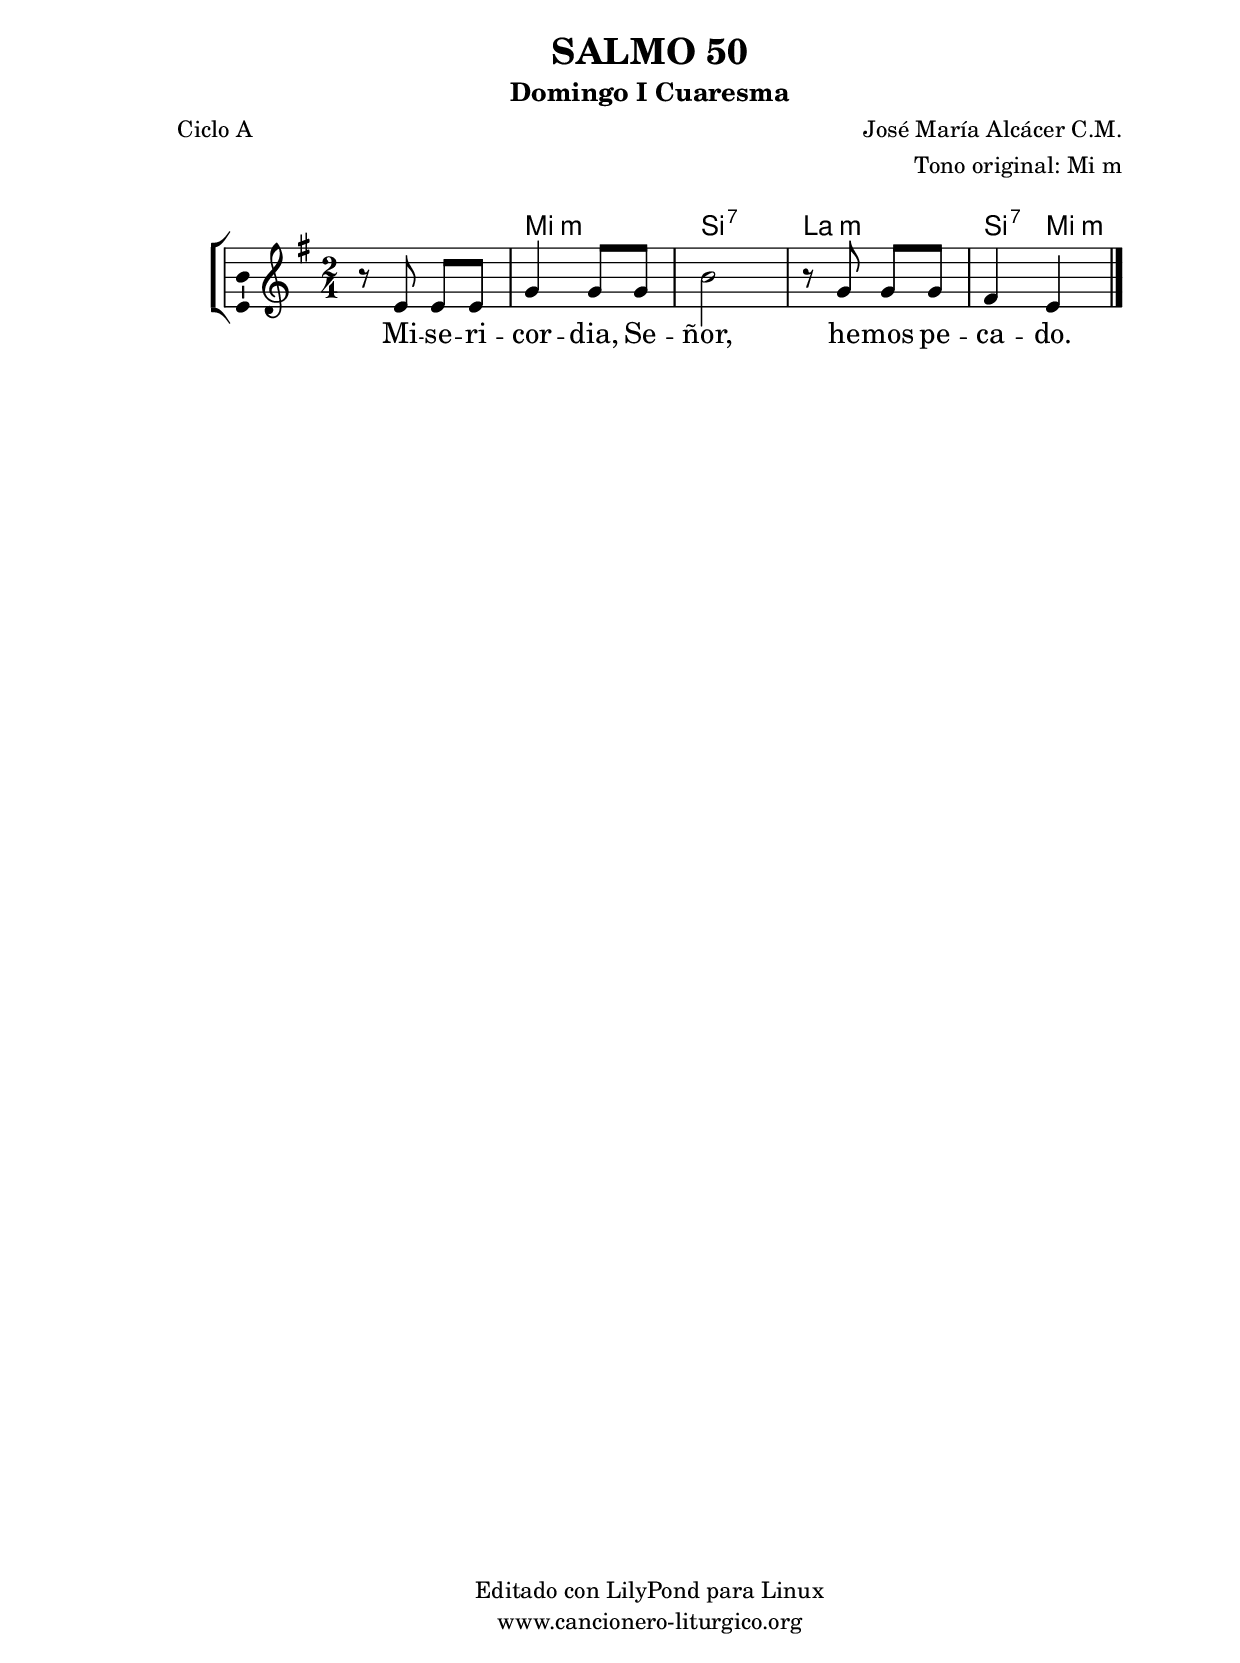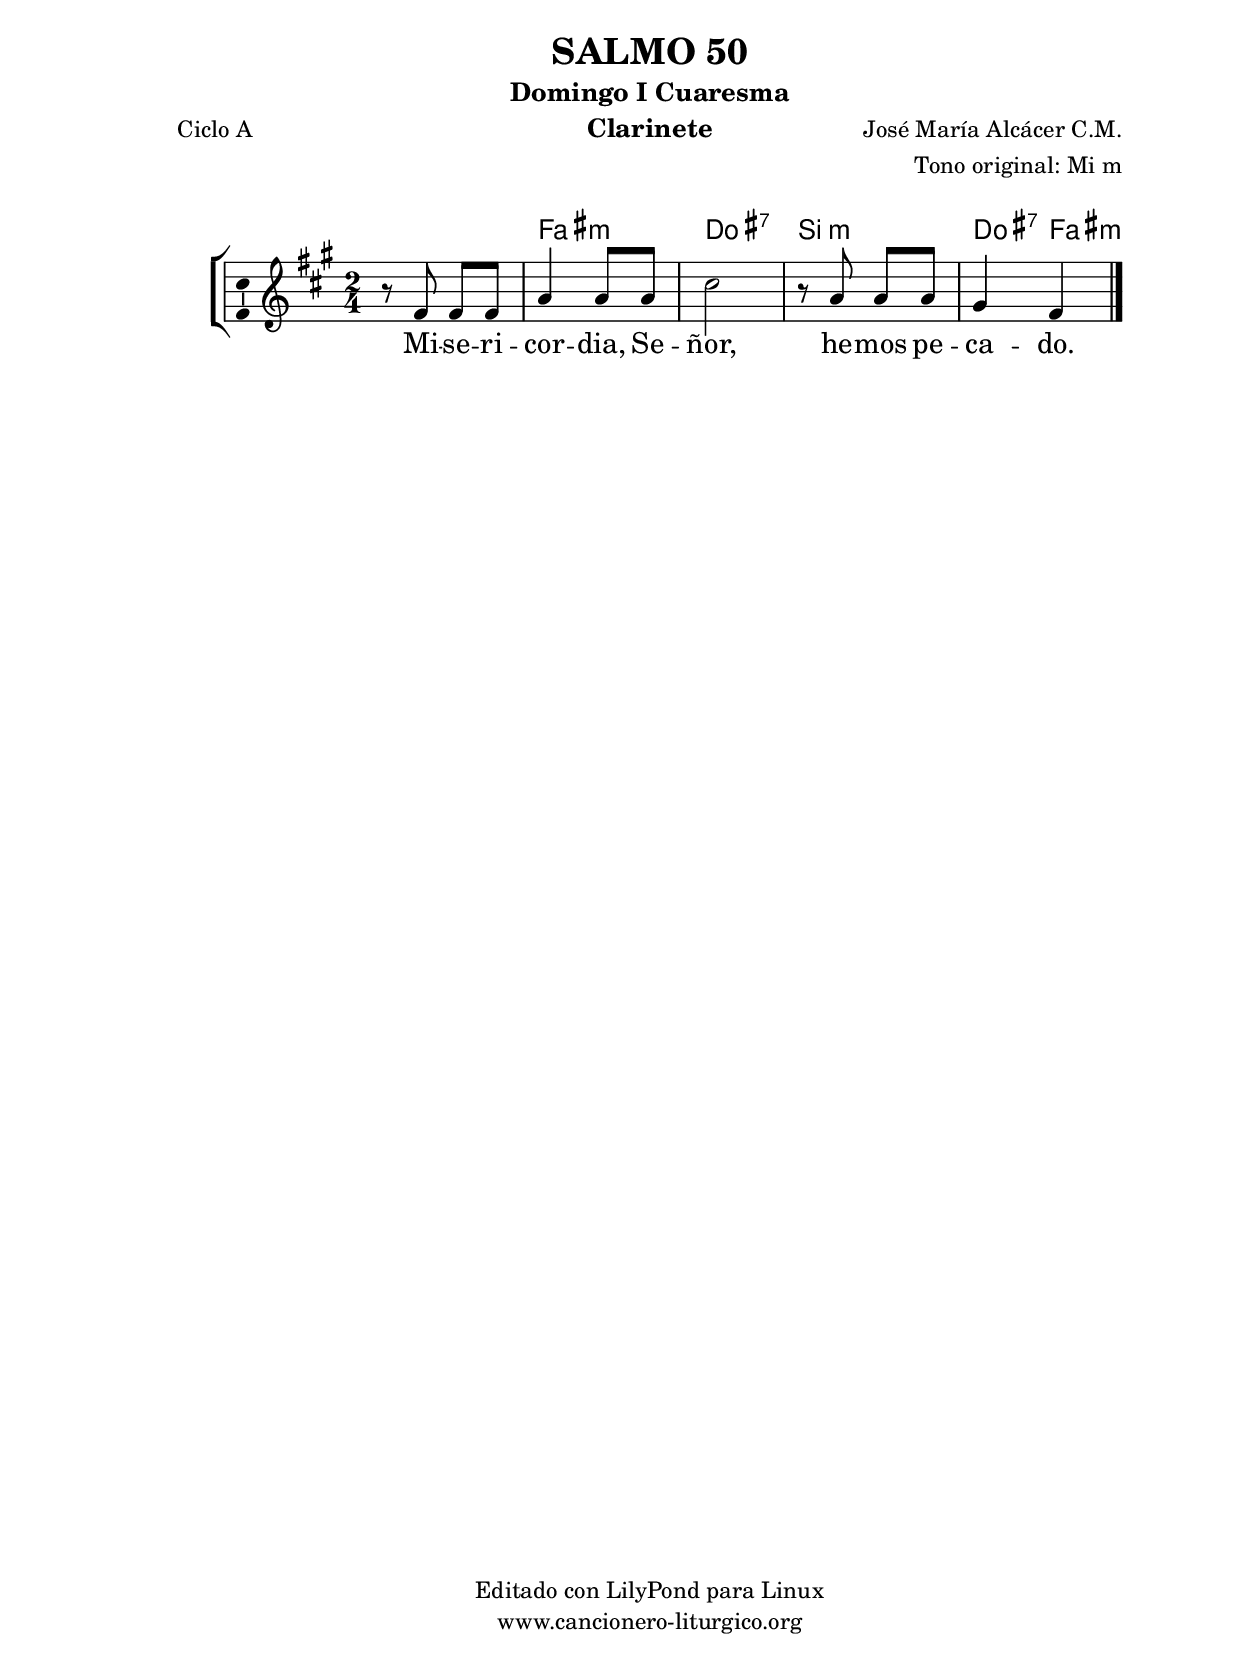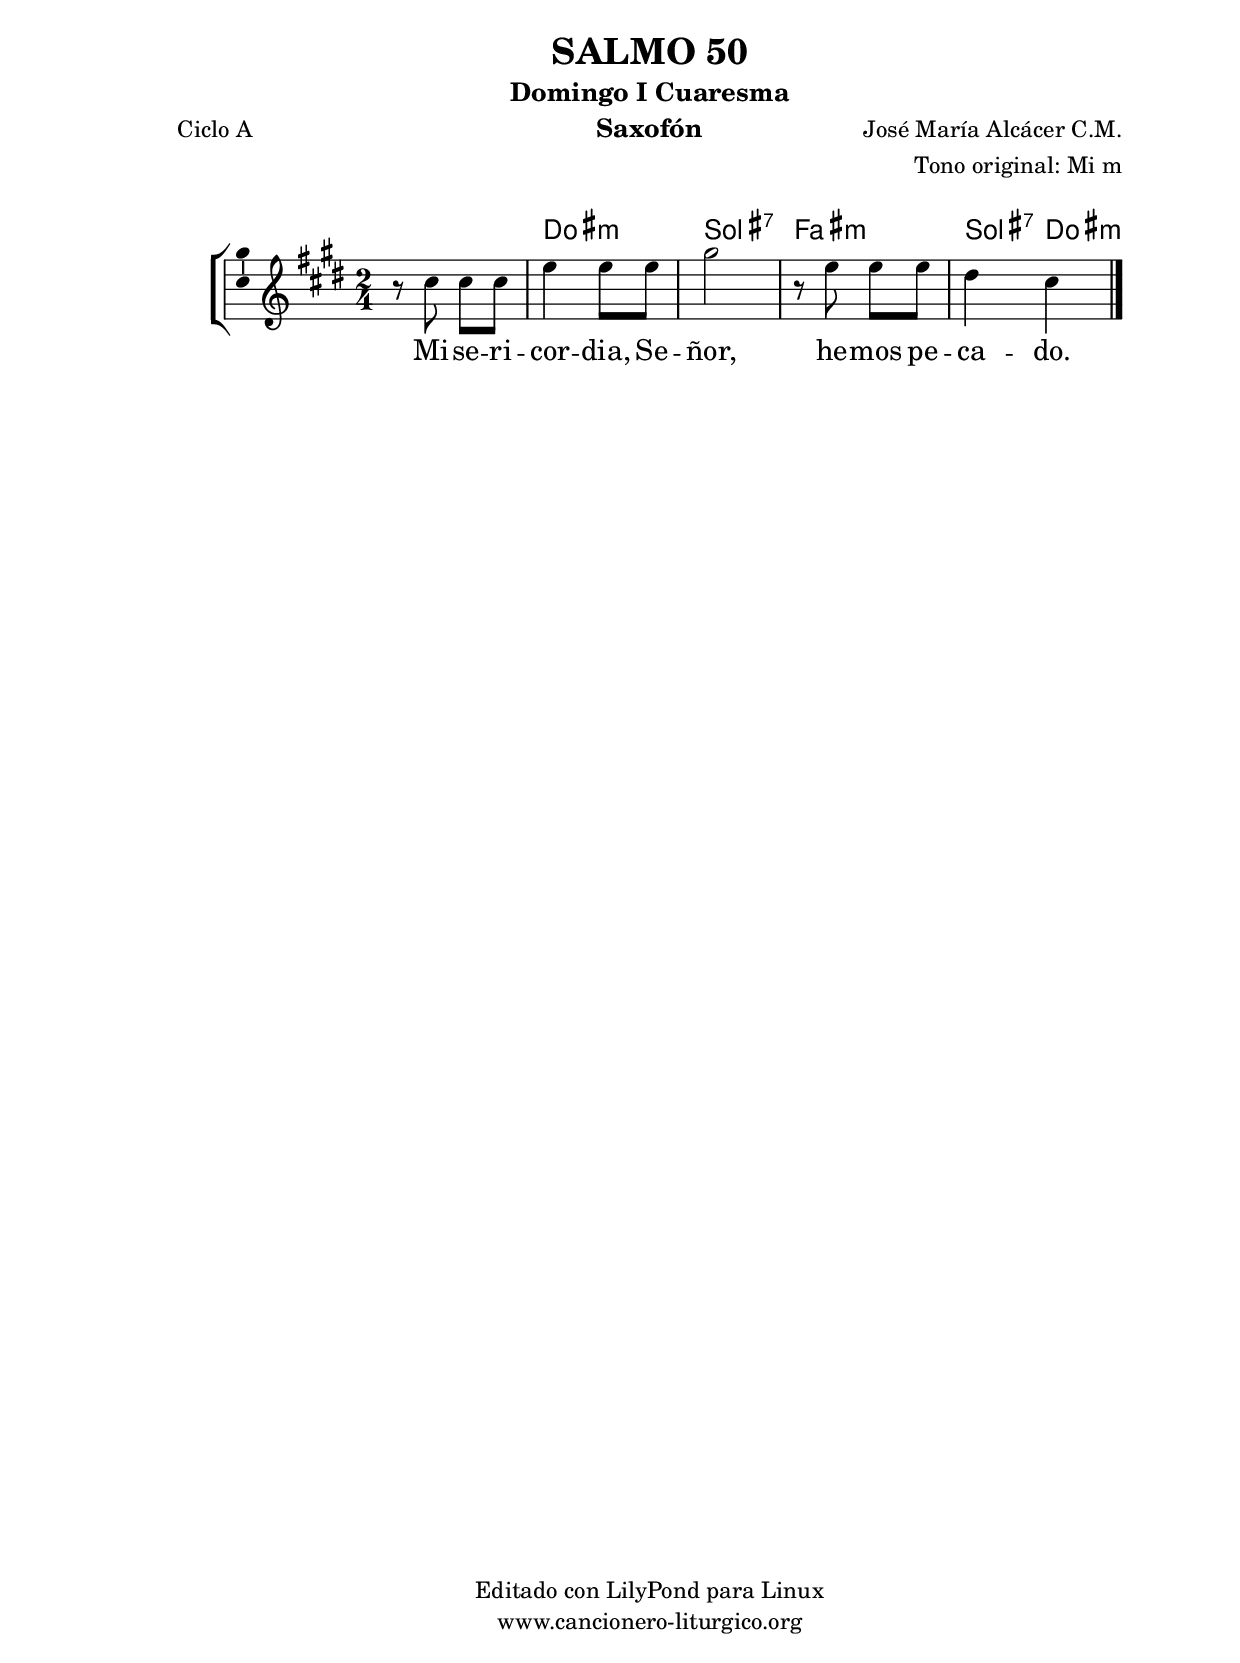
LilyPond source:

%
%para convertir .midi en .wav:
%timidity filename.midi -Ow -o finename.wav
%
%
%Para convertir de .wav a .mp3:
%lame -h -m j filename.wav
%
%
%para escuchar el midi:
%timidity nombrefichero.midi
%


%versión de lilypond para la que se ha escrito esta partitura:
\version "2.16.0"

	%Tamaño papel
	#(set-default-paper-size "a4")
	%Tamaño partitura
	#(set-global-staff-size 20)
	%No responde al pulsar sobre una nota
	#(ly:set-option 'point-and-click #f)

%parámetros del encabezamiento:
\header {
	title = "SALMO 50"
	subtitle = "Domingo I Cuaresma"
	composer = "José María Alcácer C.M."
	poet = "Ciclo A"
	meter = ""
	arranger = "Tono original: Mi m"
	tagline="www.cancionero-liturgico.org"
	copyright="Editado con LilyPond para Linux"
	tiempo = "Cuaresma"
	usos = "Salmo"
	letra = "Misericordia, Señor, hemos pecado."
	}

%parámetros asociados al papel:
\paper  {
	oddHeaderMarkup = \markup {\fill-line { \on-the-fly #not-first-page \fromproperty #'header:title \on-the-fly #not-first-page \fromproperty #'header:composer }}
	evenHeaderMarkup = \markup {\fill-line { \fromproperty #'header:composer \fromproperty #'header:title }}
	#(set-paper-size "a4")
	print-page-number = ##f
	first-page-number = 1
	print-first-page-number = ##f
%	head-separation = 3.0 \cm
	top-margin = 2.0 \cm
	bottom-margin = 0.5\cm
%%%	bottom-margin = -1.0\cm
	left-margin = 3.0 \cm
	line-width = 16.0 \cm 
	indent = 8\mm
	interscoreline = 2.\mm
	between-system-space = 15\mm
%	para que las partituras no llenen la hoja:
	ragged-bottom = ##t
%	idem para la última hoja:
	ragged-last-bottom = ##f
%	para que las partituras llenen el ancho del papel:
	ragged-last = ##f
	after-title-space = 2.5 \cm
%page-count=1
system-count=1

	%Flexible Vertical Spacing
%	markup-markup-spacing =
%	#'((basic-distance . 15) (minimum-distance . 15) (padding . 3))
	markup-system-spacing =
	#'((basic-distance . 15) (minimum-distance . 15) (padding . 3))
	system-system-spacing =
	#'((basic-distance . 15) (minimum-distance . 15) (padding . 3))
	score-system-spacing =
	#'((basic-distance . 15) (minimum-distance . 15) (padding . 5))
%	top-system-spacing = % header
%	#'((basic-distance . 8) (minimum-distance . 0) (padding . 3))
%	top-markup-spacing =
%	#'((basic-distance . 20) (minimum-distance . 20) (padding . 3))
	last-bottom-spacing = % footer
	#'((basic-distance . 5) (minimum-distance . 5) (padding . 3))
%	score-markup-spacing =
%	#'((basic-distance . 16) (minimum-distance . 13) (padding . 3))

	}


%parámetros que afectan a toda la partitura:
global =  {
	%clave de sol (G):
	\clef G
	%armadura:
%%%	\transpose ees c
	\key e \minor
	\tempo 4=60
	\set Score.tempoHideNote = ##t
	}


acordes = {
	\italianChords
	\chordmode {
%%%	\transpose ees c
{

s2
e2:m b:7 a:m b4:7 e:m

	}
	}
}

melodia = 
%%%\transpose ees c
{
	\relative c'{
	\time 2/4

r8 e8 e e
g4 g8 g
b2
r8 g8 g g
fis4 e

	\bar "|."
	}
	}


texto = \lyricmode {
Mi -- se -- ri -- cor -- dia, Se -- ñor, he -- mos pe -- ca -- do.
	}


acordesStaff = \context ChordNames = acordesStaff <<
	\set chordChanges = ##t
	\acordes
	>>


vozStaff = \context Voice = vozStaff
\with {\consists "Ambitus_engraver"}
<<
%	\set Staff.instrumentName = ""
%	\set Staff.shortInstrumentName = ""
%	\set Staff.midiInstrument = #"clarinet"
%	\set Staff.midiInstrument = #"cello"
%	\set Staff.midiInstrument = #"flute"
	\set Staff.midiInstrument = #"electric guitar (jazz)"
%	\set Staff.midiInstrument = #"english horn"
%	\set Staff.midiInstrument = #"violin"
%	\set Staff.midiInstrument = #"glockenspiel"
	\set Staff.midiMinimumVolume = #0.7
	\set Staff.midiMaximumVolume = #0.9
	\global
	\melodia
	>>


textoStaff = \context Lyrics = textoStaff <<
	\lyricsto vozStaff \texto
	>>

\book {
	\score {
		\context ChoirStaff {
			\override StaffGroup.SystemStartBracket #'collapse-height = #1
			\override Score.SystemStartBar #'collapse-height = #1
			<<
			\acordesStaff
			\vozStaff
			\textoStaff
			>>
			}
		\layout {
	    		\context {
				\Lyrics
				\override LyricText #'font-size = #2
				}
	   		 \context {
				\Score
				%fontSize = #3
				\override StaffSymbol #'staff-space = #(magstep +3)
				%\override Beam #'thickness = #0.55
				%\override SpacingSpanner #'spacing-increment = #1.0
				%\override Slur #'height-limit = #1.5
				}
			}
		}
	\score {
		\unfoldRepeats
		\context ChoirStaff {
			<<
			\acordesStaff
			\vozStaff
			>>
			}
		\midi {
	  		\context {
	  			\Score
				tempoWholesPerMinute = #(ly:make-moment 70 4)
				}
			}
		}
	}

%Partitura para clarinete
#(define output-suffix "C")
\book {
	\header{
		instrument = "Clarinete"
		}
	\score {
		\context ChoirStaff {
			\override StaffGroup.SystemStartBracket #'collapse-height = #1
			\override Score.SystemStartBar #'collapse-height = #1
\transpose c d
			<<
			\acordesStaff
			\vozStaff
			\textoStaff
			>>
			}
		\layout {
	    		\context {
				\Lyrics
				\override LyricText #'font-size = #2
				}
	   		 \context {
				\Score
				%fontSize = #3
				\override StaffSymbol #'staff-space = #(magstep +3)
				%\override Beam #'thickness = #0.55
				%\override SpacingSpanner #'spacing-increment = #1.0
				%\override Slur #'height-limit = #1.5
				}
			}
		}
	}

%Partitura para saxofón
#(define output-suffix "S")
\book {
	\header{
		instrument = "Saxofón"
		}
	\score {
		\context ChoirStaff {
			\override StaffGroup.SystemStartBracket #'collapse-height = #1
			\override Score.SystemStartBar #'collapse-height = #1
\transpose c a
			<<
			\acordesStaff
			\vozStaff
			\textoStaff
			>>
			}
		\layout {
	    		\context {
				\Lyrics
				\override LyricText #'font-size = #2
				}
	   		 \context {
				\Score
				%fontSize = #3
				\override StaffSymbol #'staff-space = #(magstep +3)
				%\override Beam #'thickness = #0.55
				%\override SpacingSpanner #'spacing-increment = #1.0
				%\override Slur #'height-limit = #1.5
				}
			}
		}
	}

